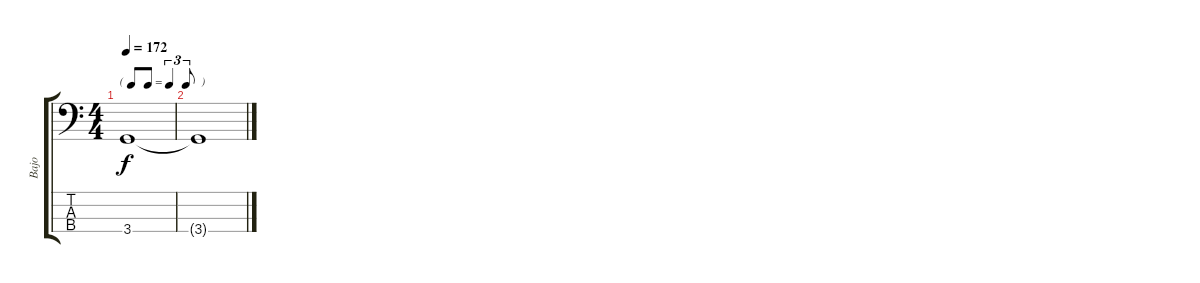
\track ("Bajo" "Bajo") {instrument electricbasspick}
\staff {score tabs}
\tuning (G2 D2 A1 E1) {hide}
\ts (4 4)
\tf triplet8th
\tempo 172
\clef f4
\ks c
3.4.1{dy f volume 10} |
3.4{t}.1{volume 0}
